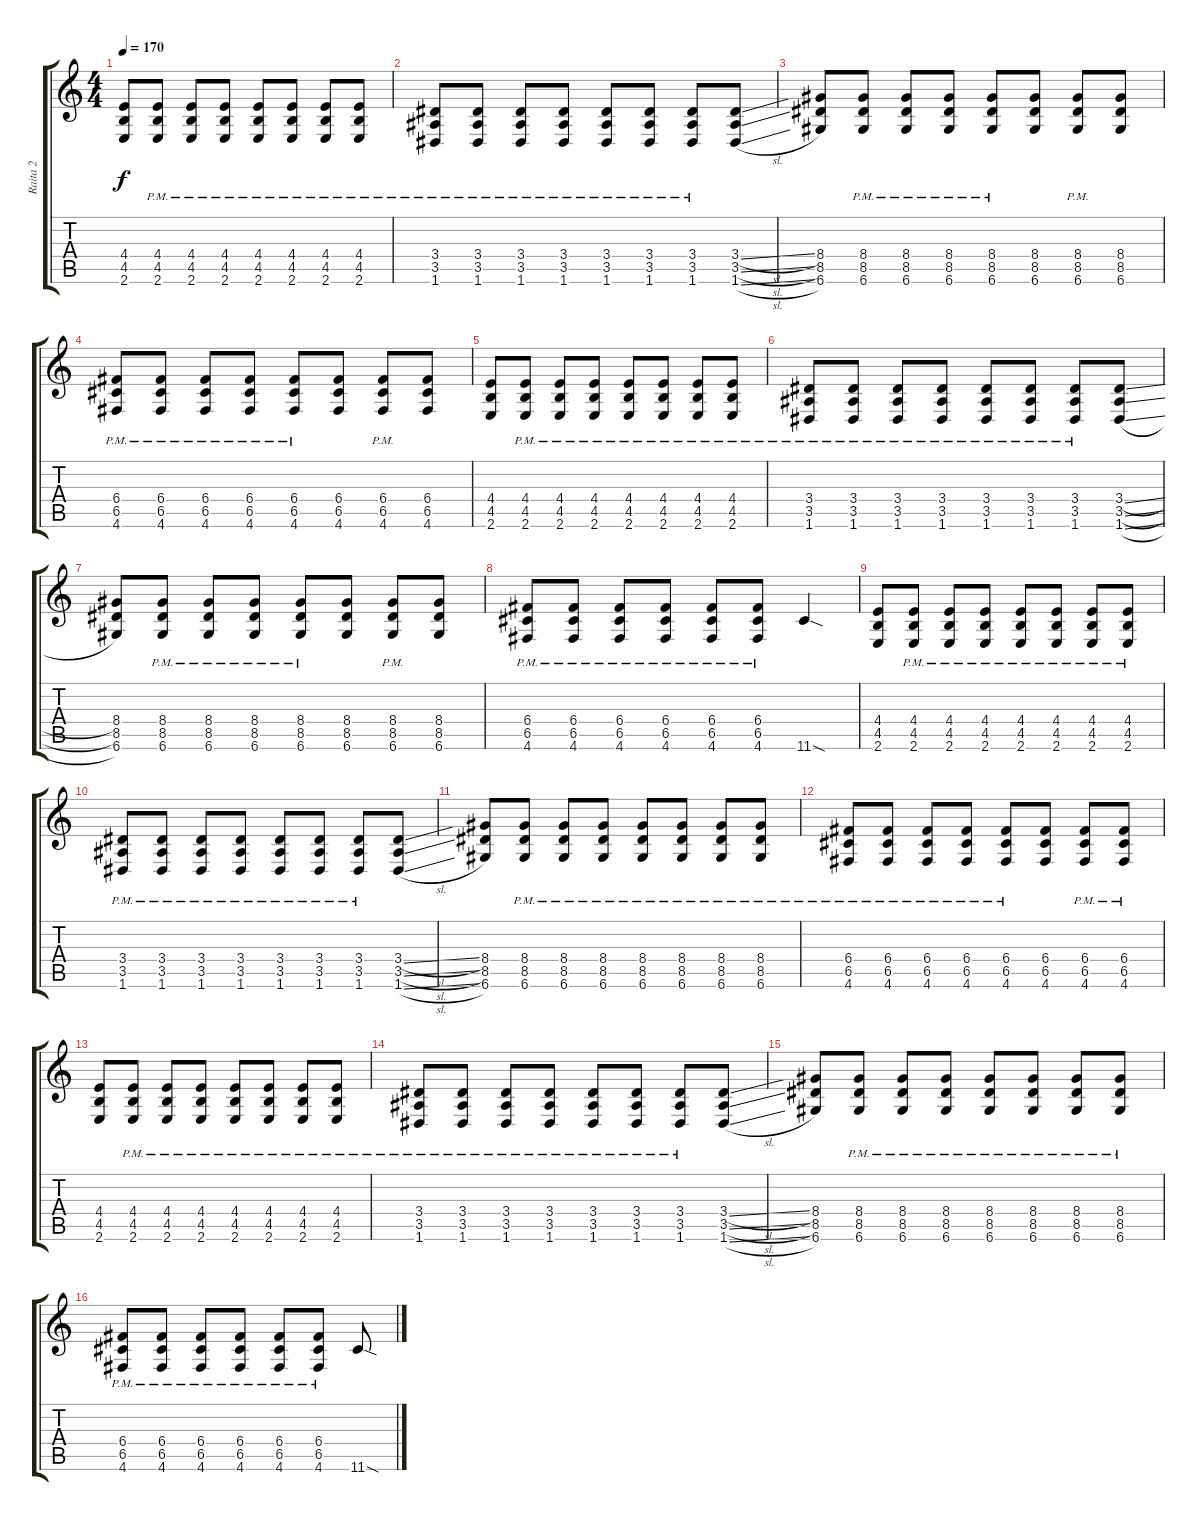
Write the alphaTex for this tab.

\track ("Raita 2" "Raita 2") {instrument distortionguitar}
\staff {score tabs}
\tuning (D4 A3 F3 C3 G2 D2) {hide}
\ts (4 4)
\tempo 170
\clef g2
\ks c
(4.4 4.5 2.6).8{dy f} (4.4{pm} 4.5{pm} 2.6{pm}).8 (4.4{pm} 4.5{pm} 2.6{pm}).8 (4.4{pm} 4.5{pm} 2.6{pm}).8 (4.4{pm} 4.5{pm} 2.6{pm}).8 (4.4{pm} 4.5{pm} 2.6{pm}).8 (4.4{pm} 4.5{pm} 2.6{pm}).8 (4.4{pm} 4.5{pm} 2.6{pm}).8 |
(3.4{pm} 3.5{pm} 1.6{pm}).8 (3.4{pm} 3.5{pm} 1.6{pm}).8 (3.4{pm} 3.5{pm} 1.6{pm}).8 (3.4{pm} 3.5{pm} 1.6{pm}).8 (3.4{pm} 3.5{pm} 1.6{pm}).8 (3.4{pm} 3.5{pm} 1.6{pm}).8 (3.4{pm} 3.5{pm} 1.6{pm}).8 (3.4{sl} 3.5{sl} 1.6{sl}).8 |
(8.4 8.5 6.6).8 (8.4{pm} 8.5{pm} 6.6{pm}).8 (8.4{pm} 8.5{pm} 6.6{pm}).8 (8.4{pm} 8.5{pm} 6.6{pm}).8 (8.4{pm} 8.5{pm} 6.6{pm}).8 (8.4 8.5 6.6).8 (8.4{pm} 8.5{pm} 6.6{pm}).8 (8.4 8.5 6.6).8 |
(6.4 6.5{pm} 4.6{pm}).8 (6.4{pm} 6.5{pm} 4.6{pm}).8 (6.4{pm} 6.5{pm} 4.6{pm}).8 (6.4{pm} 6.5{pm} 4.6{pm}).8 (6.4{pm} 6.5{pm} 4.6{pm}).8 (6.4 6.5 4.6).8 (6.4{pm} 6.5{pm} 4.6{pm}).8 (6.4 6.5 4.6).8 |
(4.4 4.5 2.6).8 (4.4{pm} 4.5{pm} 2.6{pm}).8 (4.4{pm} 4.5{pm} 2.6{pm}).8 (4.4{pm} 4.5{pm} 2.6{pm}).8 (4.4{pm} 4.5{pm} 2.6{pm}).8 (4.4{pm} 4.5{pm} 2.6{pm}).8 (4.4{pm} 4.5{pm} 2.6{pm}).8 (4.4{pm} 4.5{pm} 2.6{pm}).8 |
(3.4{pm} 3.5{pm} 1.6{pm}).8 (3.4{pm} 3.5{pm} 1.6{pm}).8 (3.4{pm} 3.5{pm} 1.6{pm}).8 (3.4{pm} 3.5{pm} 1.6{pm}).8 (3.4{pm} 3.5{pm} 1.6{pm}).8 (3.4{pm} 3.5{pm} 1.6{pm}).8 (3.4{pm} 3.5{pm} 1.6{pm}).8 (3.4{sl} 3.5{sl} 1.6{sl}).8 |
(8.4 8.5 6.6).8 (8.4{pm} 8.5{pm} 6.6{pm}).8 (8.4{pm} 8.5{pm} 6.6{pm}).8 (8.4{pm} 8.5{pm} 6.6{pm}).8 (8.4{pm} 8.5{pm} 6.6{pm}).8 (8.4 8.5 6.6).8 (8.4{pm} 8.5{pm} 6.6{pm}).8 (8.4 8.5 6.6).8 |
(6.4 6.5{pm} 4.6{pm}).8 (6.4{pm} 6.5{pm} 4.6{pm}).8 (6.4{pm} 6.5{pm} 4.6{pm}).8 (6.4{pm} 6.5{pm} 4.6{pm}).8 (6.4{pm} 6.5{pm} 4.6{pm}).8 (6.4{pm} 6.5{pm} 4.6{pm}).8 11.6{sod}.4 |
(4.4 4.5 2.6).8 (4.4{pm} 4.5{pm} 2.6{pm}).8 (4.4{pm} 4.5{pm} 2.6{pm}).8 (4.4{pm} 4.5{pm} 2.6{pm}).8 (4.4{pm} 4.5{pm} 2.6{pm}).8 (4.4{pm} 4.5{pm} 2.6{pm}).8 (4.4{pm} 4.5{pm} 2.6{pm}).8 (4.4{pm} 4.5{pm} 2.6{pm}).8 |
(3.4{pm} 3.5{pm} 1.6{pm}).8 (3.4{pm} 3.5{pm} 1.6{pm}).8 (3.4{pm} 3.5{pm} 1.6{pm}).8 (3.4{pm} 3.5{pm} 1.6{pm}).8 (3.4{pm} 3.5{pm} 1.6{pm}).8 (3.4{pm} 3.5{pm} 1.6{pm}).8 (3.4{pm} 3.5{pm} 1.6{pm}).8 (3.4{sl} 3.5{sl} 1.6{sl}).8 |
(8.4 8.5 6.6).8 (8.4{pm} 8.5{pm} 6.6{pm}).8 (8.4{pm} 8.5{pm} 6.6{pm}).8 (8.4{pm} 8.5{pm} 6.6{pm}).8 (8.4{pm} 8.5{pm} 6.6{pm}).8 (8.4{pm} 8.5{pm} 6.6{pm}).8 (8.4{pm} 8.5{pm} 6.6{pm}).8 (8.4{pm} 8.5{pm} 6.6{pm}).8 |
(6.4 6.5{pm} 4.6{pm}).8 (6.4{pm} 6.5{pm} 4.6{pm}).8 (6.4{pm} 6.5{pm} 4.6{pm}).8 (6.4{pm} 6.5{pm} 4.6{pm}).8 (6.4{pm} 6.5{pm} 4.6{pm}).8 (6.4 6.5 4.6).8 (6.4{pm} 6.5{pm} 4.6{pm}).8 (6.4{pm} 6.5{pm} 4.6).8 |
(4.4 4.5 2.6).8 (4.4{pm} 4.5{pm} 2.6{pm}).8 (4.4{pm} 4.5{pm} 2.6{pm}).8 (4.4{pm} 4.5{pm} 2.6{pm}).8 (4.4{pm} 4.5{pm} 2.6{pm}).8 (4.4{pm} 4.5{pm} 2.6{pm}).8 (4.4{pm} 4.5{pm} 2.6{pm}).8 (4.4{pm} 4.5{pm} 2.6{pm}).8 |
(3.4{pm} 3.5{pm} 1.6{pm}).8 (3.4{pm} 3.5{pm} 1.6{pm}).8 (3.4{pm} 3.5{pm} 1.6{pm}).8 (3.4{pm} 3.5{pm} 1.6{pm}).8 (3.4{pm} 3.5{pm} 1.6{pm}).8 (3.4{pm} 3.5{pm} 1.6{pm}).8 (3.4{pm} 3.5{pm} 1.6{pm}).8 (3.4{sl} 3.5{sl} 1.6{sl}).8 |
(8.4 8.5 6.6).8 (8.4{pm} 8.5{pm} 6.6{pm}).8 (8.4{pm} 8.5{pm} 6.6{pm}).8 (8.4{pm} 8.5{pm} 6.6{pm}).8 (8.4{pm} 8.5{pm} 6.6{pm}).8 (8.4{pm} 8.5{pm} 6.6{pm}).8 (8.4{pm} 8.5{pm} 6.6{pm}).8 (8.4{pm} 8.5{pm} 6.6{pm}).8 |
(6.4 6.5{pm} 4.6{pm}).8 (6.4{pm} 6.5{pm} 4.6{pm}).8 (6.4{pm} 6.5{pm} 4.6{pm}).8 (6.4{pm} 6.5{pm} 4.6{pm}).8 (6.4{pm} 6.5{pm} 4.6{pm}).8 (6.4{pm} 6.5{pm} 4.6{pm}).8 11.6{sod}.8
